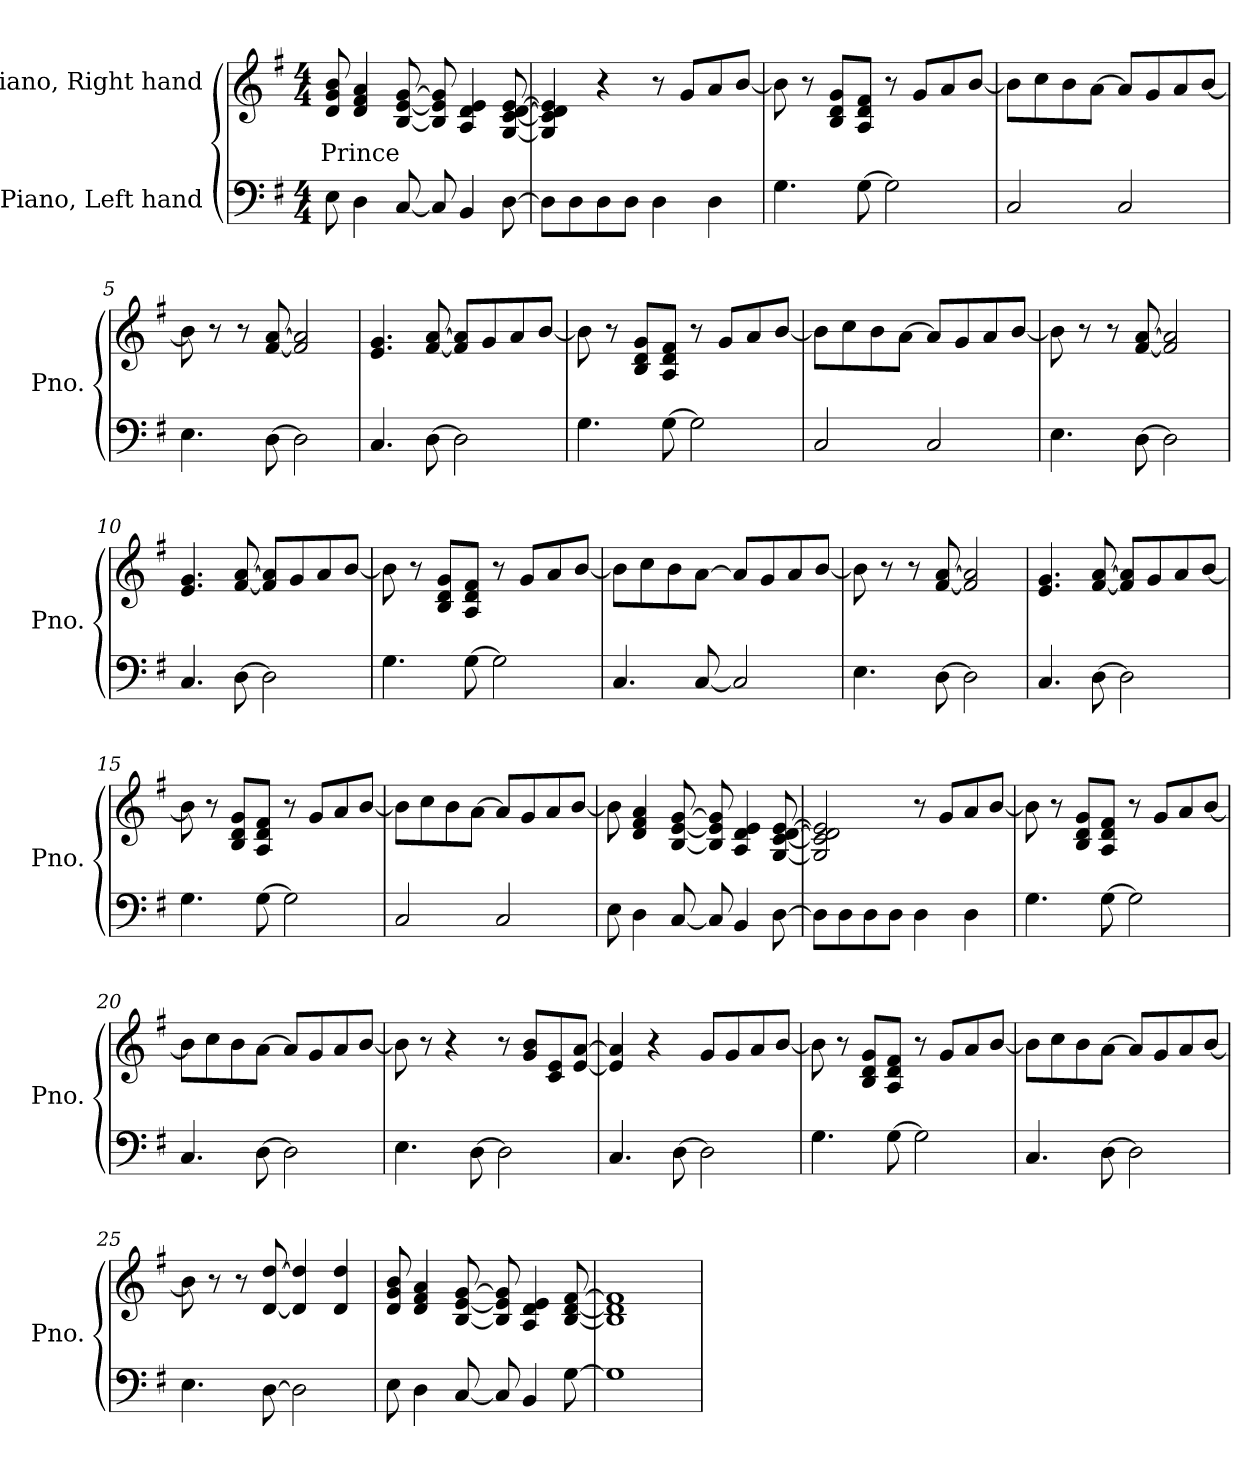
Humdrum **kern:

**kern	**kern	**text
*part2	*part1	*part1
*staff2	*staff1	*staff1
*I"Piano, Left hand	*I"Piano, Right hand	*
*I'Pno.	*I'Pno.	*
*clefF4	*clefG2	*
*k[f#]	*k[f#]	*
*M4/4	*M4/4	*
*MM100	*MM100	*
=1	=1	=1
!	!	!LO:LY:b
8E\	8d/ 8g/ 8b/	Prince
4D\	4d/ 4f#/ 4a/	.
[8C/	[8B/ [8e/ [8g/	.
8C/]	8B/] 8e/] 8g/]	.
4BB/	4A/ 4d/ 4e/	.
[8D\	[8G/ [8c/ [8d/ [8e/	.
=2	=2	=2
8D\L]	4G/] 4c/] 4d/] 4e/]	.
8D\	.	.
8D\	4r	.
8D\J	.	.
4D\	8r	.
.	8g/L	.
4D\	8a/	.
.	[8b/J	.
=3	=3	=3
4.G\	8b\]	.
.	8r	.
.	8B/ 8d/ 8g/L	.
[8G\	8A/ 8d/ 8f#/J	.
2G\]	8r	.
.	8g/L	.
.	8a/	.
.	[8b/J	.
!!LO:LB:g=z
=4	=4	=4
2C/	8b\L]	.
.	8cc\	.
.	8b\	.
.	[8a\J	.
2C/	8a/L]	.
.	8g/	.
.	8a/	.
.	[8b/J	.
=5	=5	=5
4.E\	8b\]	.
.	8r	.
.	8r	.
[8D\	[8f#/ [8a/	.
2D\]	2f#/] 2a/]	.
=6	=6	=6
4.C/	4.e/ 4.g/	.
[8D\	[8f#/ [8a/	.
2D\]	8f#/] 8a/]L	.
.	8g/	.
.	8a/	.
.	[8b/J	.
=7	=7	=7
4.G\	8b\]	.
.	8r	.
.	8B/ 8d/ 8g/L	.
[8G\	8A/ 8d/ 8f#/J	.
2G\]	8r	.
.	8g/L	.
.	8a/	.
.	[8b/J	.
=8	=8	=8
2C/	8b\L]	.
.	8cc\	.
.	8b\	.
.	[8a\J	.
2C/	8a/L]	.
.	8g/	.
.	8a/	.
.	[8b/J	.
!!LO:LB:g=z
=9	=9	=9
4.E\	8b\]	.
.	8r	.
.	8r	.
[8D\	[8f#/ [8a/	.
2D\]	2f#/] 2a/]	.
=10	=10	=10
4.C/	4.e/ 4.g/	.
[8D\	[8f#/ [8a/	.
2D\]	8f#/] 8a/]L	.
.	8g/	.
.	8a/	.
.	[8b/J	.
=11	=11	=11
4.G\	8b\]	.
.	8r	.
.	8B/ 8d/ 8g/L	.
[8G\	8A/ 8d/ 8f#/J	.
2G\]	8r	.
.	8g/L	.
.	8a/	.
.	[8b/J	.
=12	=12	=12
4.C/	8b\L]	.
.	8cc\	.
.	8b\	.
[8C/	[8a\J	.
2C/]	8a/L]	.
.	8g/	.
.	8a/	.
.	[8b/J	.
=13	=13	=13
4.E\	8b\]	.
.	8r	.
.	8r	.
[8D\	[8f#/ [8a/	.
2D\]	2f#/] 2a/]	.
!!LO:LB:g=z
=14	=14	=14
4.C/	4.e/ 4.g/	.
[8D\	[8f#/ [8a/	.
2D\]	8f#/] 8a/]L	.
.	8g/	.
.	8a/	.
.	[8b/J	.
=15	=15	=15
4.G\	8b\]	.
.	8r	.
.	8B/ 8d/ 8g/L	.
[8G\	8A/ 8d/ 8f#/J	.
2G\]	8r	.
.	8g/L	.
.	8a/	.
.	[8b/J	.
=16	=16	=16
2C/	8b\L]	.
.	8cc\	.
.	8b\	.
.	[8a\J	.
2C/	8a/L]	.
.	8g/	.
.	8a/	.
.	[8b/J	.
=17	=17	=17
8E\	8b\]	.
4D\	4d/ 4f#/ 4a/	.
[8C/	[8B/ [8e/ [8g/	.
8C/]	8B/] 8e/] 8g/]	.
4BB/	4A/ 4d/ 4e/	.
[8D\	[8G/ [8c/ [8d/ [8e/	.
!!LO:LB:g=z
=18	=18	=18
8D\L]	2G/] 2c/] 2d/] 2e/]	.
8D\	.	.
8D\	.	.
8D\J	.	.
4D\	8r	.
.	8g/L	.
4D\	8a/	.
.	[8b/J	.
=19	=19	=19
4.G\	8b\]	.
.	8r	.
.	8B/ 8d/ 8g/L	.
[8G\	8A/ 8d/ 8f#/J	.
2G\]	8r	.
.	8g/L	.
.	8a/	.
.	[8b/J	.
=20	=20	=20
4.C/	8b\L]	.
.	8cc\	.
.	8b\	.
[8D\	[8a\J	.
2D\]	8a/L]	.
.	8g/	.
.	8a/	.
.	[8b/J	.
=21	=21	=21
4.E\	8b\]	.
.	8r	.
.	4r	.
[8D\	.	.
2D\]	8r	.
.	8g/ 8b/L	.
.	8c/ 8e/	.
.	[8e/ [8a/J	.
=22	=22	=22
4.C/	4e/] 4a/]	.
.	4r	.
[8D\	.	.
2D\]	8g/L	.
.	8g/	.
.	8a/	.
.	[8b/J	.
!!LO:LB:g=z
=23	=23	=23
4.G\	8b\]	.
.	8r	.
.	8B/ 8d/ 8g/L	.
[8G\	8A/ 8d/ 8f#/J	.
2G\]	8r	.
.	8g/L	.
.	8a/	.
.	[8b/J	.
=24	=24	=24
4.C/	8b\L]	.
.	8cc\	.
.	8b\	.
[8D\	[8a\J	.
2D\]	8a/L]	.
.	8g/	.
.	8a/	.
.	[8b/J	.
=25	=25	=25
4.E\	8b\]	.
.	8r	.
.	8r	.
[8D\	[8d/ [8dd/	.
2D\]	4d/] 4dd/]	.
.	4d/ 4dd/	.
=26	=26	=26
8E\	8d/ 8g/ 8b/	.
4D\	4d/ 4f#/ 4a/	.
[8C/	[8B/ [8e/ [8g/	.
8C/]	8B/] 8e/] 8g/]	.
4BB/	4A/ 4d/ 4e/	.
[8G\	[8B/ [8d/ [8f#/	.
=27	=27	=27
1G]	1B] 1d] 1f#]	.
=	=	=
*-	*-	*-
